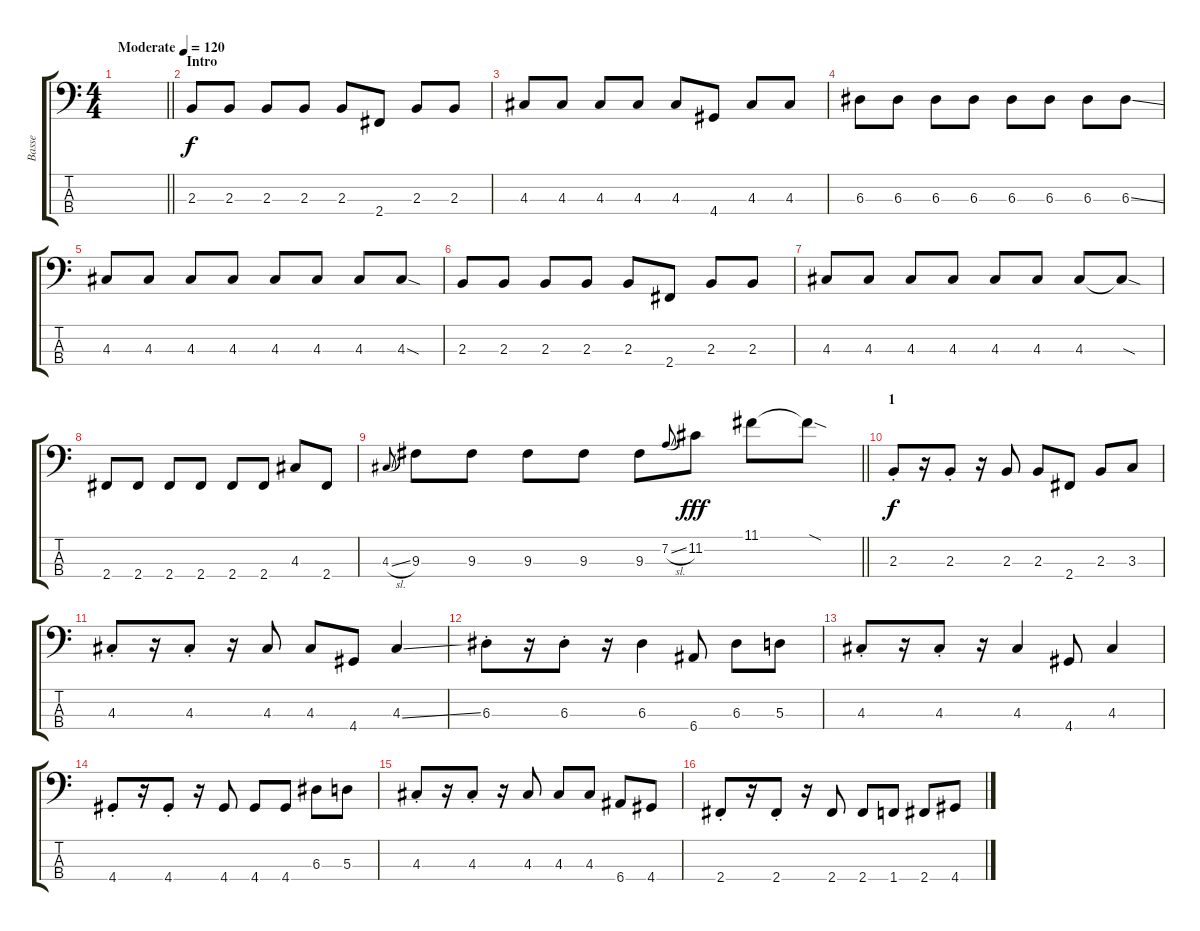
\track ("Basse" "Basse") {instrument electricbasspick}
\staff {score tabs}
\tuning (G2 D2 A1 E1) {hide}
\ts (4 4)
\tempo (120 "Moderate")
\clef f4
\barLineRight lightlight
\ks c
|
\section ("" "Intro")
2.3.8 2.3.8 2.3.8 2.3.8 2.3.8 2.4.8 2.3.8 2.3.8 |
4.3.8 4.3.8 4.3.8 4.3.8 4.3.8 4.4.8 4.3.8 4.3.8 |
6.3.8 6.3.8 6.3.8 6.3.8 6.3.8 6.3.8 6.3.8 6.3{ss}.8 |
4.3.8 4.3.8 4.3.8 4.3.8 4.3.8 4.3.8 4.3.8 4.3{sod}.8 |
2.3.8 2.3.8 2.3.8 2.3.8 2.3.8 2.4.8 2.3.8 2.3.8 |
4.3.8 4.3.8 4.3.8 4.3.8 4.3.8 4.3.8 4.3.8 4.3{sod t}.8 |
2.4.8 2.4.8 2.4.8 2.4.8 2.4.8 2.4.8 4.3.8 2.4.8 |
\barLineRight lightlight
4.3{sl}.8{gr onbeat} 9.3.8 9.3.8 9.3.8 9.3.8 9.3.8 7.2{sl}.8{gr onbeat} 11.2.8{dy fff} 11.1.8 11.1{sod t}.8 |
\section ("" "1")
2.3{st}.8{dy f} r.16 2.3{st}.8 r.16 2.3.8 2.3.8 2.4.8 2.3.8 3.3.8 |
4.3{st}.8 r.16 4.3{st}.8 r.16 4.3.8 4.3.8 4.4.8 4.3{ss}.4 |
6.3{st}.8 r.16 6.3{st}.8 r.16 6.3.4 6.4.8 6.3.8 5.3.8 |
4.3{st}.8 r.16 4.3{st}.8 r.16 4.3.4 4.4.8 4.3.4 |
4.4{st}.8 r.16 4.4{st}.8 r.16 4.4.8 4.4.8 4.4.8 6.3.8 5.3.8 |
4.3{st}.8 r.16 4.3{st}.8 r.16 4.3.8 4.3.8 4.3.8 6.4.8 4.4.8 |
2.4{st}.8 r.16 2.4{st}.8 r.16 2.4.8 2.4.8 1.4.8 2.4.8 4.4.8
